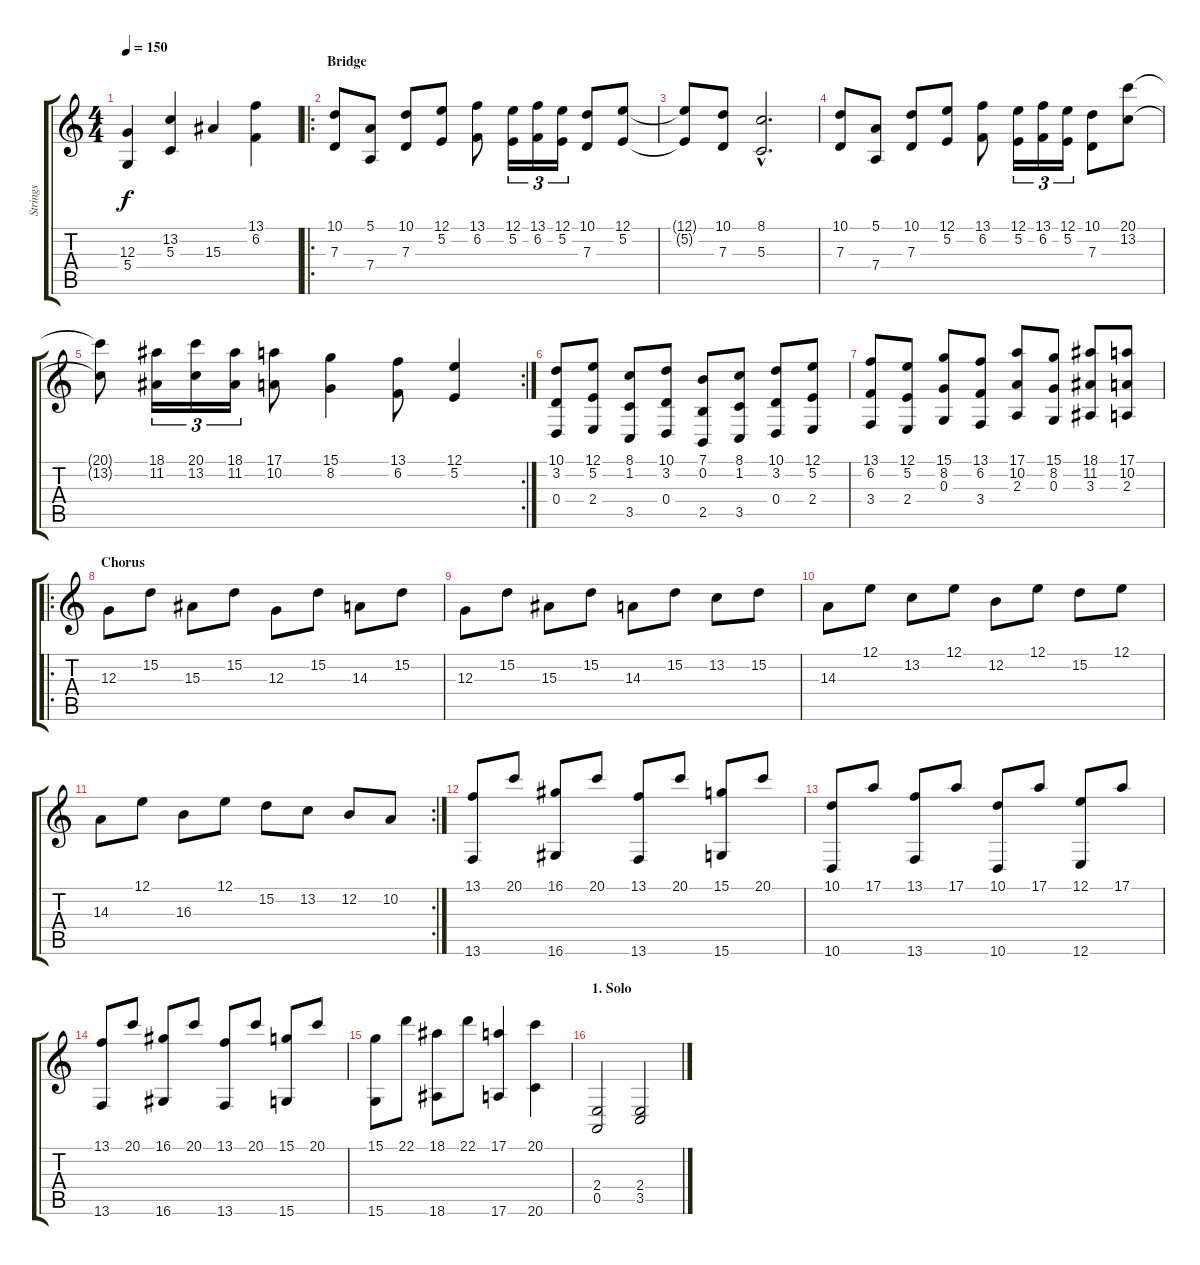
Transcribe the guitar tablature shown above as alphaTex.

\track ("Strings" "Strings") {instrument stringensemble1}
\staff {score tabs}
\tuning (E4 B3 G3 D3 A2 E2) {hide}
\ts (4 4)
\tempo 150
\clef g2
\ks c
(12.3 5.4).4{dy f} (13.2 5.3).4 15.3.4 (13.1 6.2).4 |
\ro
\section ("" "Bridge")
(10.1 7.3).8 (5.1 7.4).8 (10.1 7.3).8 (12.1 5.2).8 (13.1 6.2).8 (12.1 5.2).16{tu (3 2)} (13.1 6.2).16{tu (3 2)} (12.1 5.2).16{tu (3 2)} (10.1 7.3).8 (12.1 5.2).8 |
(12.1{t} 5.2{t}).8 (10.1 7.3).8 (8.1{hac} 5.3{hac}).2{d} |
(10.1 7.3).8 (5.1 7.4).8 (10.1 7.3).8 (12.1 5.2).8 (13.1 6.2).8 (12.1 5.2).16{tu (3 2)} (13.1 6.2).16{tu (3 2)} (12.1 5.2).16{tu (3 2)} (10.1 7.3).8 (20.1 13.2).8 |
\rc 2
(20.1{t} 13.2{t}).8 (18.1 11.2).16{tu (3 2)} (20.1 13.2).16{tu (3 2)} (18.1 11.2).16{tu (3 2)} (17.1 10.2).8 (15.1 8.2).4 (13.1 6.2).8 (12.1 5.2).4 |
(10.1 3.2 0.4).8 (12.1 5.2 2.4).8 (8.1 1.2 3.5).8 (10.1 3.2 0.4).8 (7.1 0.2 2.5).8 (8.1 1.2 3.5).8 (10.1 3.2 0.4).8 (12.1 5.2 2.4).8 |
(13.1 6.2 3.4).8 (12.1 5.2 2.4).8 (15.1 8.2 0.3).8 (13.1 6.2 3.4).8 (17.1 10.2 2.3).8 (15.1 8.2 0.3).8 (18.1 11.2 3.3).8 (17.1 10.2 2.3).8 |
\ro
\section ("" "Chorus")
12.3.8 15.2.8 15.3.8 15.2.8 12.3.8 15.2.8 14.3.8 15.2.8 |
12.3.8 15.2.8 15.3.8 15.2.8 14.3.8 15.2.8 13.2.8 15.2.8 |
14.3.8 12.1.8 13.2.8 12.1.8 12.2.8 12.1.8 15.2.8 12.1.8 |
\rc 2
14.3.8 12.1.8 16.3.8 12.1.8 15.2.8 13.2.8 12.2.8 10.2.8 |
(13.1 13.6).8 20.1.8 (16.1 16.6).8 20.1.8 (13.1 13.6).8 20.1.8 (15.1 15.6).8 20.1.8 |
(10.1 10.6).8 17.1.8 (13.1 13.6).8 17.1.8 (10.1 10.6).8 17.1.8 (12.1 12.6).8 17.1.8 |
(13.1 13.6).8 20.1.8 (16.1 16.6).8 20.1.8 (13.1 13.6).8 20.1.8 (15.1 15.6).8 20.1.8 |
(15.1 15.6).8 22.1.8 (18.1 18.6).8 22.1.8 (17.1 17.6).4 (20.1 20.6).4 |
\section ("" "1. Solo")
(2.4 0.5).2 (2.4 3.5).2
